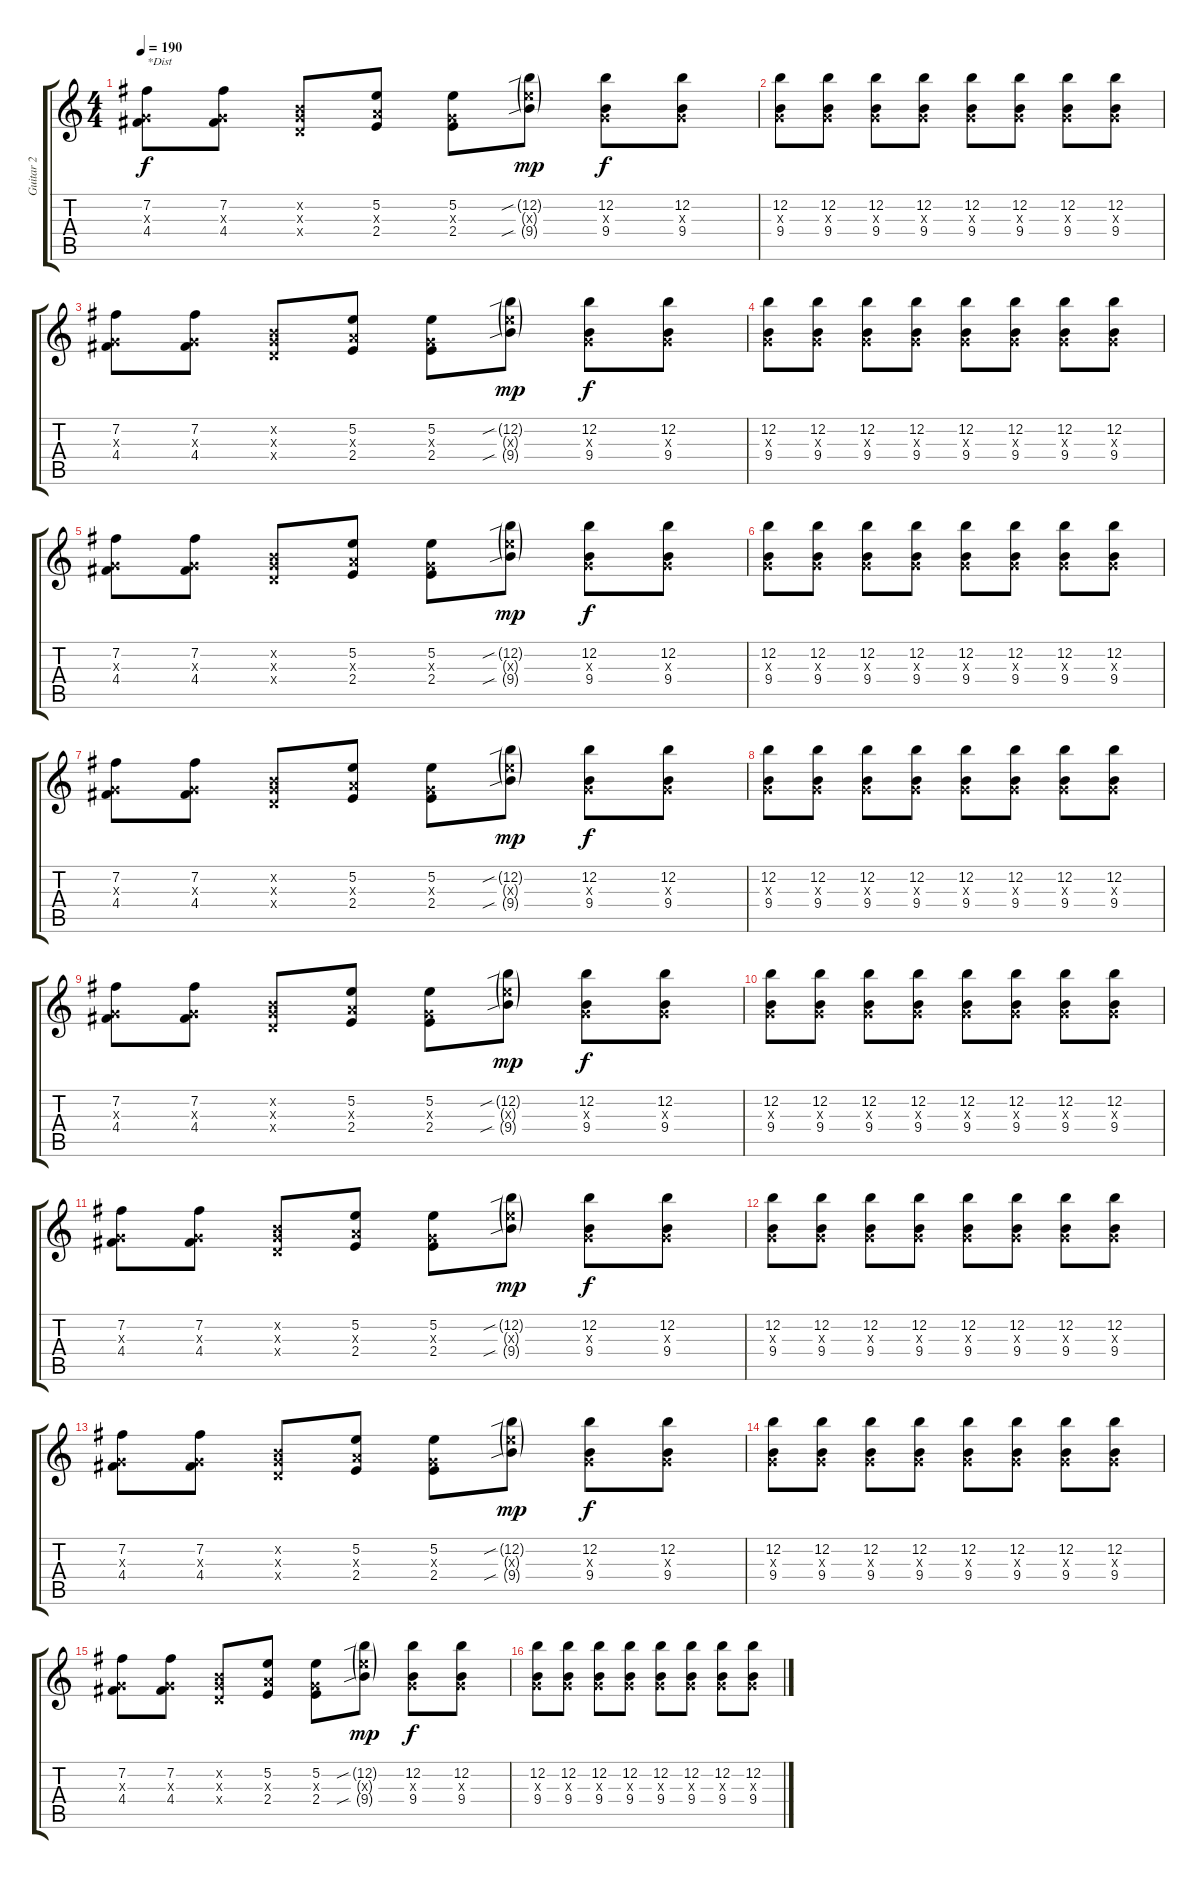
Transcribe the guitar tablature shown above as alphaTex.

\track ("Guitar 2" "Guitar 2") {instrument distortionguitar}
\staff {score tabs}
\tuning (E4 B3 G3 D3 A2 E2) {hide}
\ts (4 4)
\tempo 190
\clef g2
\ks c
(7.2 0.3{x} 4.4).8{txt "*Dist" dy f instrument distortionguitar} (7.2 0.3{x} 4.4).8 (0.2{x} 0.3{x} 0.4{x}).8 (5.2 2.3{x} 2.4).8 (5.2 0.3{x} 2.4).8 (12.2{sib g} 9.3{g x} 9.4{sib g}).8{dy mp} (12.2 0.3{x} 9.4).8{dy f} (12.2 0.3{x} 9.4).8 |
(12.2 0.3{x} 9.4).8 (12.2 0.3{x} 9.4).8 (12.2 0.3{x} 9.4).8 (12.2 0.3{x} 9.4).8 (12.2 0.3{x} 9.4).8 (12.2 0.3{x} 9.4).8 (12.2 0.3{x} 9.4).8 (12.2 0.3{x} 9.4).8 |
(7.2 0.3{x} 4.4).8 (7.2 0.3{x} 4.4).8 (0.2{x} 0.3{x} 0.4{x}).8 (5.2 2.3{x} 2.4).8 (5.2 0.3{x} 2.4).8 (12.2{sib g} 9.3{g x} 9.4{sib g}).8{dy mp} (12.2 0.3{x} 9.4).8{dy f} (12.2 0.3{x} 9.4).8 |
(12.2 0.3{x} 9.4).8 (12.2 0.3{x} 9.4).8 (12.2 0.3{x} 9.4).8 (12.2 0.3{x} 9.4).8 (12.2 0.3{x} 9.4).8 (12.2 0.3{x} 9.4).8 (12.2 0.3{x} 9.4).8 (12.2 0.3{x} 9.4).8 |
(7.2 0.3{x} 4.4).8 (7.2 0.3{x} 4.4).8 (0.2{x} 0.3{x} 0.4{x}).8 (5.2 2.3{x} 2.4).8 (5.2 0.3{x} 2.4).8 (12.2{sib g} 9.3{g x} 9.4{sib g}).8{dy mp} (12.2 0.3{x} 9.4).8{dy f} (12.2 0.3{x} 9.4).8 |
(12.2 0.3{x} 9.4).8 (12.2 0.3{x} 9.4).8 (12.2 0.3{x} 9.4).8 (12.2 0.3{x} 9.4).8 (12.2 0.3{x} 9.4).8 (12.2 0.3{x} 9.4).8 (12.2 0.3{x} 9.4).8 (12.2 0.3{x} 9.4).8 |
(7.2 0.3{x} 4.4).8 (7.2 0.3{x} 4.4).8 (0.2{x} 0.3{x} 0.4{x}).8 (5.2 2.3{x} 2.4).8 (5.2 0.3{x} 2.4).8 (12.2{sib g} 9.3{g x} 9.4{sib g}).8{dy mp} (12.2 0.3{x} 9.4).8{dy f} (12.2 0.3{x} 9.4).8 |
(12.2 0.3{x} 9.4).8 (12.2 0.3{x} 9.4).8 (12.2 0.3{x} 9.4).8 (12.2 0.3{x} 9.4).8 (12.2 0.3{x} 9.4).8 (12.2 0.3{x} 9.4).8 (12.2 0.3{x} 9.4).8 (12.2 0.3{x} 9.4).8 |
(7.2 0.3{x} 4.4).8 (7.2 0.3{x} 4.4).8 (0.2{x} 0.3{x} 0.4{x}).8 (5.2 2.3{x} 2.4).8 (5.2 0.3{x} 2.4).8 (12.2{sib g} 9.3{g x} 9.4{sib g}).8{dy mp} (12.2 0.3{x} 9.4).8{dy f} (12.2 0.3{x} 9.4).8 |
(12.2 0.3{x} 9.4).8 (12.2 0.3{x} 9.4).8 (12.2 0.3{x} 9.4).8 (12.2 0.3{x} 9.4).8 (12.2 0.3{x} 9.4).8 (12.2 0.3{x} 9.4).8 (12.2 0.3{x} 9.4).8 (12.2 0.3{x} 9.4).8 |
(7.2 0.3{x} 4.4).8 (7.2 0.3{x} 4.4).8 (0.2{x} 0.3{x} 0.4{x}).8 (5.2 2.3{x} 2.4).8 (5.2 0.3{x} 2.4).8 (12.2{sib g} 9.3{g x} 9.4{sib g}).8{dy mp} (12.2 0.3{x} 9.4).8{dy f} (12.2 0.3{x} 9.4).8 |
(12.2 0.3{x} 9.4).8 (12.2 0.3{x} 9.4).8 (12.2 0.3{x} 9.4).8 (12.2 0.3{x} 9.4).8 (12.2 0.3{x} 9.4).8 (12.2 0.3{x} 9.4).8 (12.2 0.3{x} 9.4).8 (12.2 0.3{x} 9.4).8 |
(7.2 0.3{x} 4.4).8 (7.2 0.3{x} 4.4).8 (0.2{x} 0.3{x} 0.4{x}).8 (5.2 2.3{x} 2.4).8 (5.2 0.3{x} 2.4).8 (12.2{sib g} 9.3{g x} 9.4{sib g}).8{dy mp} (12.2 0.3{x} 9.4).8{dy f} (12.2 0.3{x} 9.4).8 |
(12.2 0.3{x} 9.4).8 (12.2 0.3{x} 9.4).8 (12.2 0.3{x} 9.4).8 (12.2 0.3{x} 9.4).8 (12.2 0.3{x} 9.4).8 (12.2 0.3{x} 9.4).8 (12.2 0.3{x} 9.4).8 (12.2 0.3{x} 9.4).8 |
(7.2 0.3{x} 4.4).8 (7.2 0.3{x} 4.4).8 (0.2{x} 0.3{x} 0.4{x}).8 (5.2 2.3{x} 2.4).8 (5.2 0.3{x} 2.4).8 (12.2{sib g} 9.3{g x} 9.4{sib g}).8{dy mp} (12.2 0.3{x} 9.4).8{dy f} (12.2 0.3{x} 9.4).8 |
(12.2 0.3{x} 9.4).8 (12.2 0.3{x} 9.4).8 (12.2 0.3{x} 9.4).8 (12.2 0.3{x} 9.4).8 (12.2 0.3{x} 9.4).8 (12.2 0.3{x} 9.4).8 (12.2 0.3{x} 9.4).8 (12.2 0.3{x} 9.4).8
